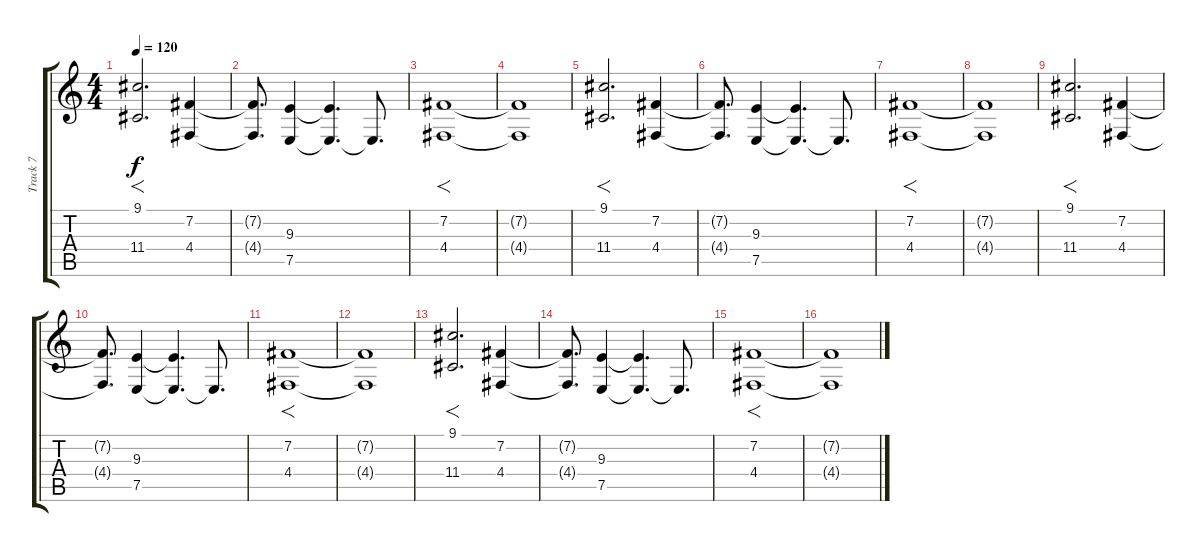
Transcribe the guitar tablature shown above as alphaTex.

\track ("Track 7" "Track 7") {instrument stringensemble2 bank 1}
\staff {score tabs}
\tuning (E4 B3 G3 D3 A2 E2) {hide}
\ts (4 4)
\tempo 120
\clef g2
\ks c
(9.1 11.4).2{f d dy f} (7.2 4.4).4 |
(7.2{t} 4.4{t}).8{d} (9.3 7.5).4 (9.3{t} 7.5{t}).4{d} 7.5{t}.8{d} |
(7.2 4.4).1{f} |
(7.2{t} 4.4{t}).1 |
(9.1 11.4).2{f d} (7.2 4.4).4 |
(7.2{t} 4.4{t}).8{d} (9.3 7.5).4 (9.3{t} 7.5{t}).4{d} 7.5{t}.8{d} |
(7.2 4.4).1{f} |
(7.2{t} 4.4{t}).1 |
(9.1 11.4).2{f d} (7.2 4.4).4 |
(7.2{t} 4.4{t}).8{d} (9.3 7.5).4 (9.3{t} 7.5{t}).4{d} 7.5{t}.8{d} |
(7.2 4.4).1{f} |
(7.2{t} 4.4{t}).1 |
(9.1 11.4).2{f d} (7.2 4.4).4 |
(7.2{t} 4.4{t}).8{d} (9.3 7.5).4 (9.3{t} 7.5{t}).4{d} 7.5{t}.8{d} |
(7.2 4.4).1{f} |
(7.2{t} 4.4{t}).1
